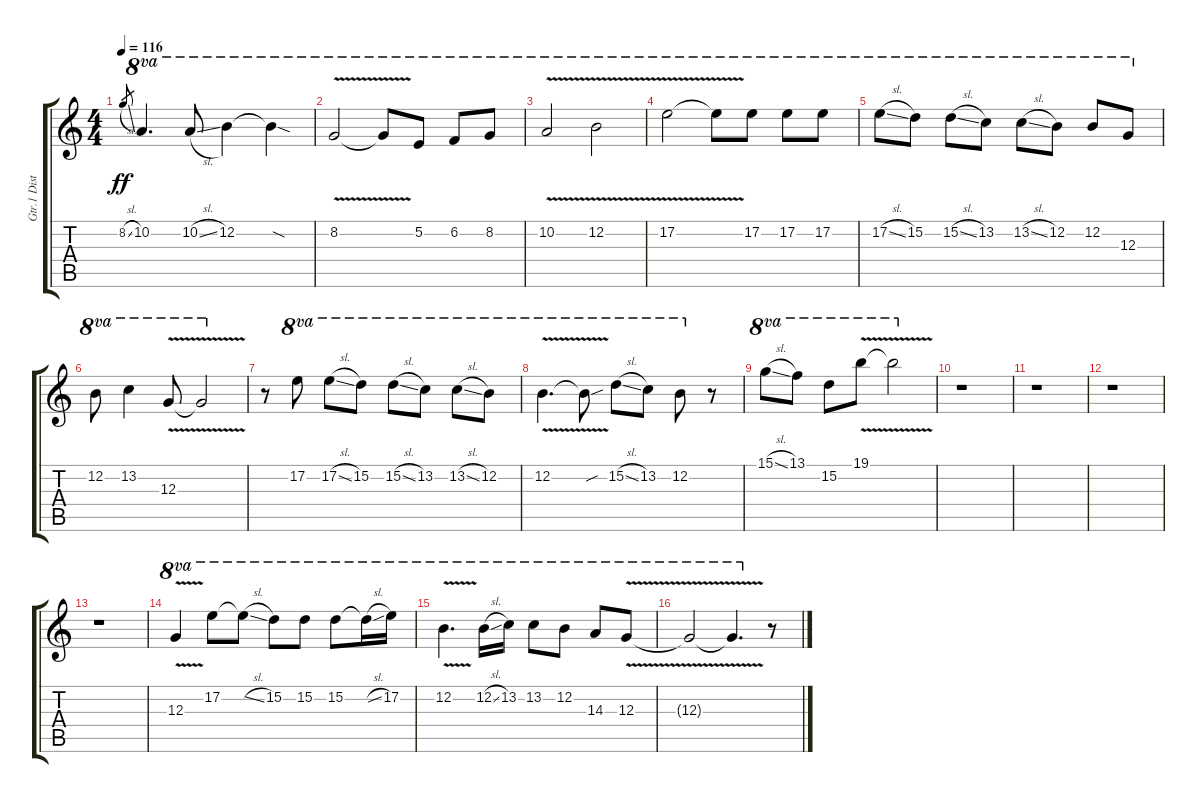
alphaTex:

\track ("Gtr.1 Distortion" "Gtr.1 Dist") {instrument distortionguitar}
\staff {score tabs}
\tuning (E4 B3 G3 D4 A3 E3) {hide}
\ts (4 4)
\tempo 116
\clef g2
\ks c
8.2{sl}.8{gr dy ff} 10.2.4{d ot 8va} 10.2{sl}.8{ot 8va} 12.2.4{ot 8va} 12.2{sod t}.4{ot 8va} |
8.2{v}.2{ot 8va} 8.2{v t}.8{ot 8va} 5.2.8{ot 8va} 6.2.8{ot 8va} 8.2.8{ot 8va} |
10.2{v}.2{ot 8va} 12.2{v}.2{ot 8va} |
17.2{v}.2{ot 8va} 17.2{v t}.8{ot 8va} 17.2.8{ot 8va} 17.2.8{ot 8va} 17.2.8{ot 8va} |
17.2{sl}.8{ot 8va} 15.2.8{ot 8va} 15.2{sl}.8{ot 8va} 13.2.8{ot 8va} 13.2{sl}.8{ot 8va} 12.2.8{ot 8va} 12.2.8{ot 8va} 12.3.8{ot 8va} |
12.2.8{ot 8va} 13.2.4{ot 8va} 12.3{v}.8{ot 8va} 12.3{v t}.2{ot 8va} |
r.8 17.2.8{ot 8va} 17.2{sl}.8{ot 8va} 15.2.8{ot 8va} 15.2{sl}.8{ot 8va} 13.2.8{ot 8va} 13.2{sl}.8{ot 8va} 12.2.8{ot 8va} |
12.2{v}.4{d ot 8va} 12.2{sou t}.8{ot 8va} 15.2{sl}.8{ot 8va} 13.2.8{ot 8va} 12.2.8{ot 8va} r.8 |
15.1{sl}.8{ot 8va} 13.1.8{ot 8va} 15.2.8{ot 8va} 19.1{v}.8{ot 8va} 19.1{v t}.2{ot 8va} |
r.1 |
r.1 |
r.1 |
r.1 |
12.3{v}.4{ot 8va} 17.2.8{ot 8va} 17.2{sl t}.8{ot 8va} 15.2.8{ot 8va} 15.2.8{ot 8va} 15.2.8{ot 8va} 15.2{sl t}.16{ot 8va} 17.2.16{ot 8va} |
12.2{v}.4{d ot 8va} 12.2{sl}.16{ot 8va} 13.2.16{ot 8va} 13.2.8{ot 8va} 12.2.8{ot 8va} 14.3.8{ot 8va} 12.3{v}.8{ot 8va} |
12.3{v t}.2{ot 8va} 12.3{v t}.4{d ot 8va} r.8
